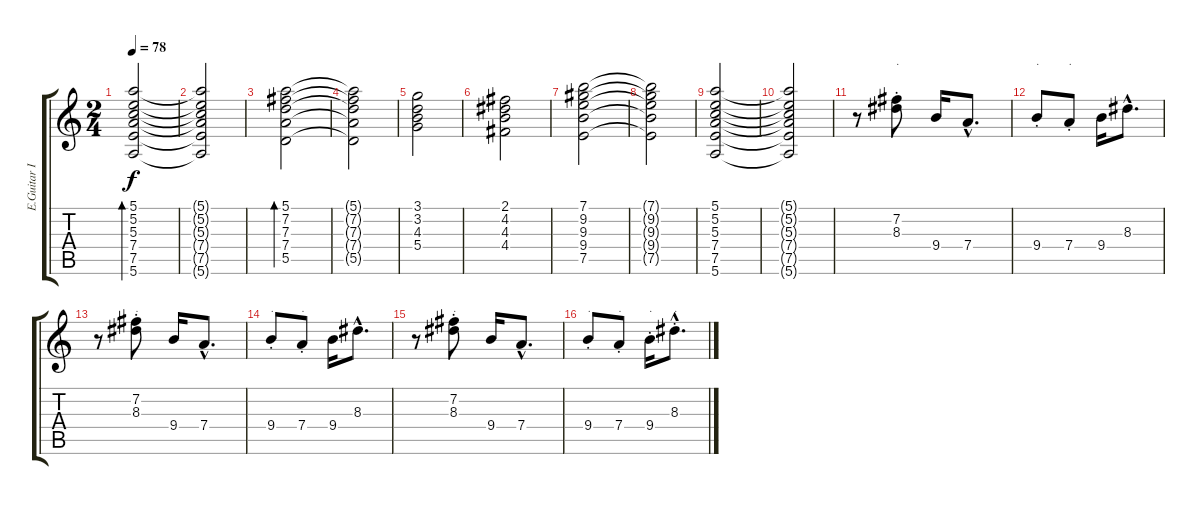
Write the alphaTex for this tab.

\track ("E.Guitar I" "E.Guitar I") {instrument overdrivenguitar}
\staff {score tabs}
\tuning (E4 B3 G3 D3 A2 E2) {hide}
\ts (2 4)
\tempo 78
\clef g2
\ks c
(5.1 5.2 5.3 7.4 7.5 5.6).2{bd 60 dy f} |
(5.1{t} 5.2{t} 5.3{t} 7.4{t} 7.5{t} 5.6{t}).2 |
(5.1 7.2 7.3 7.4 5.5).2{bd 60} |
(5.1{t} 7.2{t} 7.3{t} 7.4{t} 5.5{t}).2 |
(3.1 3.2 4.3 5.4).2 |
(2.1 4.2 4.3 4.4).2 |
(7.1 9.2 9.3 9.4 7.5).2 |
(7.1{t} 9.2{t} 9.3{t} 9.4{t} 7.5{t}).2 |
(5.1 5.2 5.3 7.4 7.5 5.6).2 |
(5.1{t} 5.2{t} 5.3{t} 7.4{t} 7.5{t} 5.6{t}).2 |
r.8 (7.2{st} 8.3{st}).8{txt "."} 9.4.16 7.4{hac}.8{d} |
9.4{st}.8{txt "."} 7.4{st}.8{txt "."} 9.4.16 8.3{hac}.8{d} |
r.8 (7.2{st} 8.3{st}).8{txt "."} 9.4.16 7.4{hac}.8{d} |
9.4{st}.8{txt "."} 7.4{st}.8{txt "."} 9.4.16 8.3{hac}.8{d} |
r.8 (7.2{st} 8.3{st}).8{txt "."} 9.4.16 7.4{hac}.8{d} |
9.4{st}.8{txt "."} 7.4{st}.8{txt "."} 9.4{st}.16{txt "."} 8.3{hac st}.8{d txt "."}
